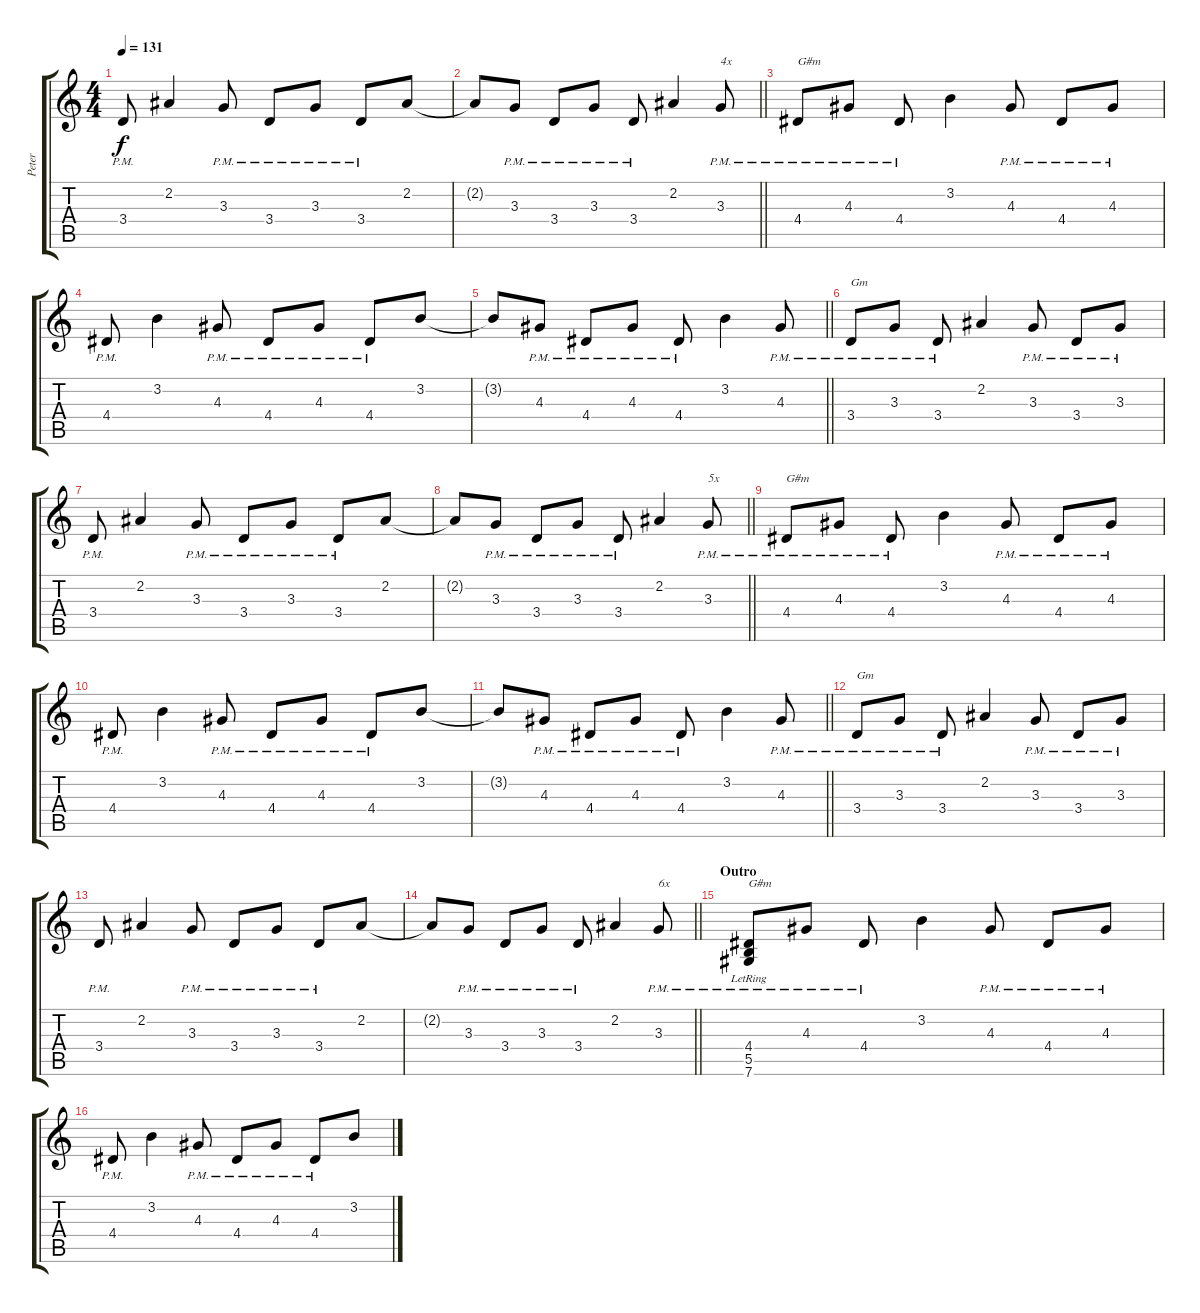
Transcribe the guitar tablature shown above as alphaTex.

\track ("Peter" "Peter") {instrument electricguitarjazz}
\staff {score tabs}
\tuning (Db4 Ab3 E3 B2 Gb2 Db2) {hide}
\ts (4 4)
\tempo 131
\clef g2
\ks c
3.4{pm}.8{dy f} 2.2.4 3.3{pm}.8 3.4{pm}.8 3.3{pm}.8 3.4{pm}.8 2.2.8 |
\barLineRight lightlight
2.2{t}.8 3.3{pm}.8 3.4{pm}.8 3.3{pm}.8 3.4{pm}.8 2.2.4 3.3{pm}.8{txt "4x"} |
4.4{pm}.8{txt "G#m"} 4.3{pm}.8 4.4{pm}.8 3.2.4 4.3{pm}.8 4.4{pm}.8 4.3{pm}.8 |
4.4{pm}.8 3.2.4 4.3{pm}.8 4.4{pm}.8 4.3{pm}.8 4.4{pm}.8 3.2.8 |
\barLineRight lightlight
3.2{t}.8 4.3{pm}.8 4.4{pm}.8 4.3{pm}.8 4.4{pm}.8 3.2.4 4.3{pm}.8 |
3.4{pm}.8{txt "Gm"} 3.3{pm}.8 3.4{pm}.8 2.2.4 3.3{pm}.8 3.4{pm}.8 3.3{pm}.8 |
3.4{pm}.8 2.2.4 3.3{pm}.8 3.4{pm}.8 3.3{pm}.8 3.4{pm}.8 2.2.8 |
\barLineRight lightlight
2.2{t}.8 3.3{pm}.8 3.4{pm}.8 3.3{pm}.8 3.4{pm}.8 2.2.4 3.3{pm}.8{txt "5x"} |
4.4{pm}.8{txt "G#m"} 4.3{pm}.8 4.4{pm}.8 3.2.4 4.3{pm}.8 4.4{pm}.8 4.3{pm}.8 |
4.4{pm}.8 3.2.4 4.3{pm}.8 4.4{pm}.8 4.3{pm}.8 4.4{pm}.8 3.2.8 |
\barLineRight lightlight
3.2{t}.8 4.3{pm}.8 4.4{pm}.8 4.3{pm}.8 4.4{pm}.8 3.2.4 4.3{pm}.8 |
3.4{pm}.8{txt "Gm"} 3.3{pm}.8 3.4{pm}.8 2.2.4 3.3{pm}.8 3.4{pm}.8 3.3{pm}.8 |
3.4{pm}.8 2.2.4 3.3{pm}.8 3.4{pm}.8 3.3{pm}.8 3.4{pm}.8 2.2.8 |
\barLineRight lightlight
2.2{t}.8 3.3{pm}.8 3.4{pm}.8 3.3{pm}.8 3.4{pm}.8 2.2.4 3.3{pm}.8{txt "6x"} |
\section ("" "Outro")
(4.4{pm} 5.5{lr} 7.6{lr}).8{txt "G#m"} 4.3{pm}.8 4.4{pm}.8 3.2.4 4.3{pm}.8 4.4{pm}.8 4.3{pm}.8 |
4.4{pm}.8 3.2.4 4.3{pm}.8 4.4{pm}.8 4.3{pm}.8 4.4{pm}.8 3.2.8
